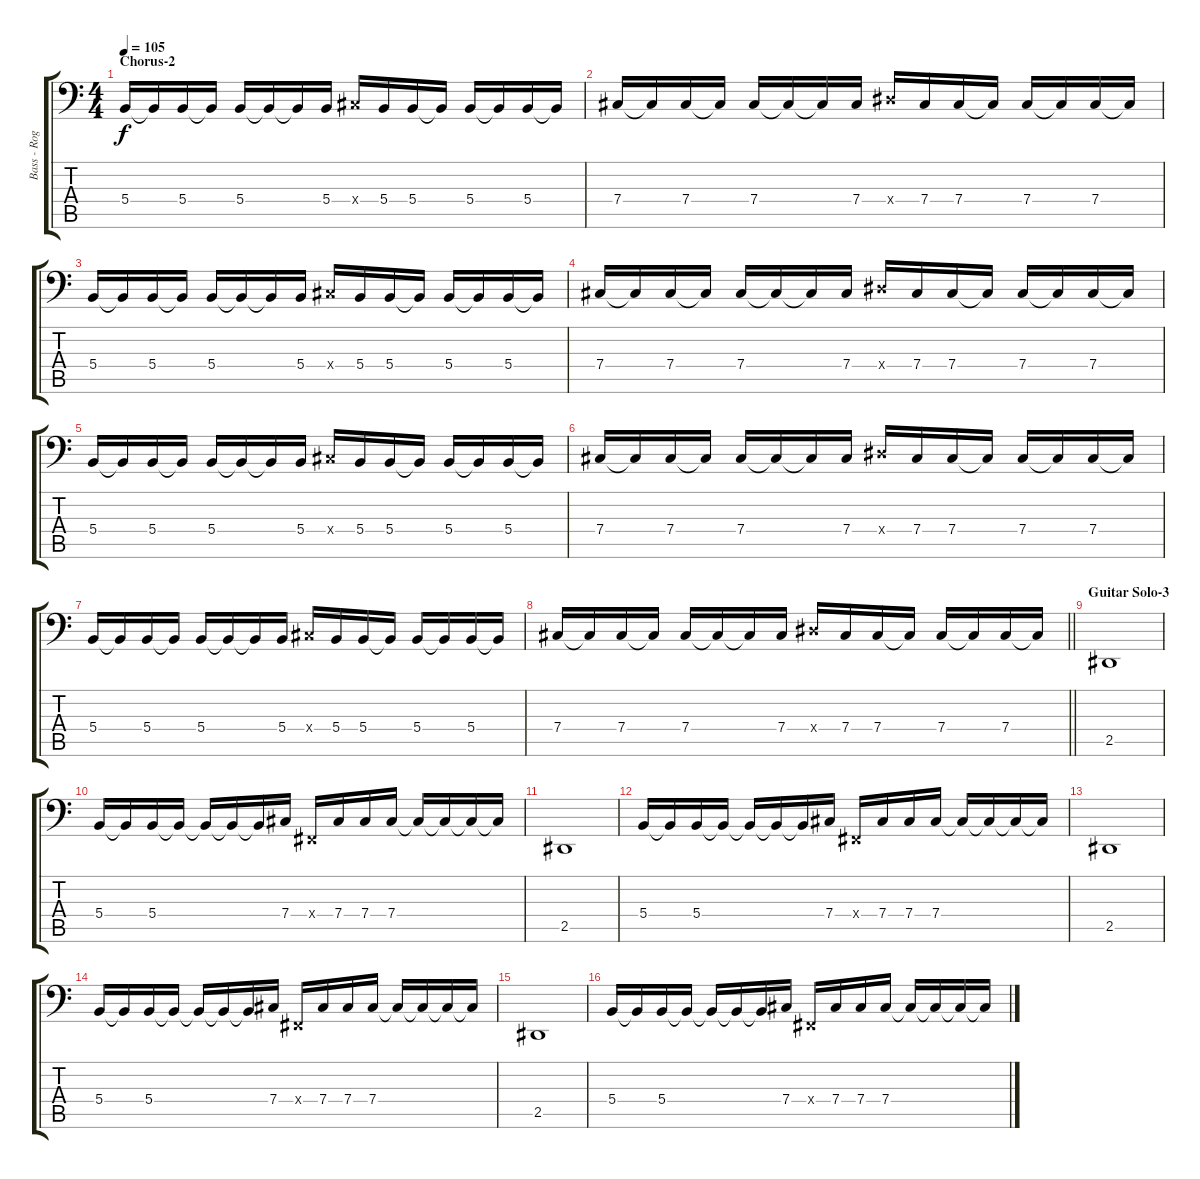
\track ("Bass - Roger" "Bass - Rog") {instrument electricbassfinger}
\staff {score tabs}
\tuning (A2 E2 B1 Gb1 Db1 Ab0) {hide}
\ts (4 4)
\section ("" "Chorus-2")
\tempo 105
\clef f4
\ks c
5.4.16{dy f} 5.4{t}.16 5.4.16 5.4{t}.16 5.4.16 5.4{t}.16 5.4{t}.16 5.4.16 7.4{x}.16 5.4.16 5.4.16 5.4{t}.16 5.4.16 5.4{t}.16 5.4.16 5.4{t}.16 |
7.4.16 7.4{t}.16 7.4.16 7.4{t}.16 7.4.16 7.4{t}.16 7.4{t}.16 7.4.16 9.4{x}.16 7.4.16 7.4.16 7.4{t}.16 7.4.16 7.4{t}.16 7.4.16 7.4{t}.16 |
5.4.16 5.4{t}.16 5.4.16 5.4{t}.16 5.4.16 5.4{t}.16 5.4{t}.16 5.4.16 7.4{x}.16 5.4.16 5.4.16 5.4{t}.16 5.4.16 5.4{t}.16 5.4.16 5.4{t}.16 |
7.4.16 7.4{t}.16 7.4.16 7.4{t}.16 7.4.16 7.4{t}.16 7.4{t}.16 7.4.16 9.4{x}.16 7.4.16 7.4.16 7.4{t}.16 7.4.16 7.4{t}.16 7.4.16 7.4{t}.16 |
5.4.16 5.4{t}.16 5.4.16 5.4{t}.16 5.4.16 5.4{t}.16 5.4{t}.16 5.4.16 7.4{x}.16 5.4.16 5.4.16 5.4{t}.16 5.4.16 5.4{t}.16 5.4.16 5.4{t}.16 |
7.4.16 7.4{t}.16 7.4.16 7.4{t}.16 7.4.16 7.4{t}.16 7.4{t}.16 7.4.16 9.4{x}.16 7.4.16 7.4.16 7.4{t}.16 7.4.16 7.4{t}.16 7.4.16 7.4{t}.16 |
5.4.16 5.4{t}.16 5.4.16 5.4{t}.16 5.4.16 5.4{t}.16 5.4{t}.16 5.4.16 7.4{x}.16 5.4.16 5.4.16 5.4{t}.16 5.4.16 5.4{t}.16 5.4.16 5.4{t}.16 |
\barLineRight lightlight
7.4.16 7.4{t}.16 7.4.16 7.4{t}.16 7.4.16 7.4{t}.16 7.4{t}.16 7.4.16 9.4{x}.16 7.4.16 7.4.16 7.4{t}.16 7.4.16 7.4{t}.16 7.4.16 7.4{t}.16 |
\section ("" "Guitar Solo-3")
2.5.1 |
5.4.16 5.4{t}.16 5.4.16 5.4{t}.16 5.4{t}.16 5.4{t}.16 5.4{t}.16 7.4.16 0.4{x}.16 7.4.16 7.4.16 7.4.16 7.4{t}.16 7.4{t}.16 7.4{t}.16 7.4{t}.16 |
2.5.1 |
5.4.16 5.4{t}.16 5.4.16 5.4{t}.16 5.4{t}.16 5.4{t}.16 5.4{t}.16 7.4.16 0.4{x}.16 7.4.16 7.4.16 7.4.16 7.4{t}.16 7.4{t}.16 7.4{t}.16 7.4{t}.16 |
2.5.1 |
5.4.16 5.4{t}.16 5.4.16 5.4{t}.16 5.4{t}.16 5.4{t}.16 5.4{t}.16 7.4.16 0.4{x}.16 7.4.16 7.4.16 7.4.16 7.4{t}.16 7.4{t}.16 7.4{t}.16 7.4{t}.16 |
2.5.1 |
5.4.16 5.4{t}.16 5.4.16 5.4{t}.16 5.4{t}.16 5.4{t}.16 5.4{t}.16 7.4.16 0.4{x}.16 7.4.16 7.4.16 7.4.16 7.4{t}.16 7.4{t}.16 7.4{t}.16 7.4{t}.16
